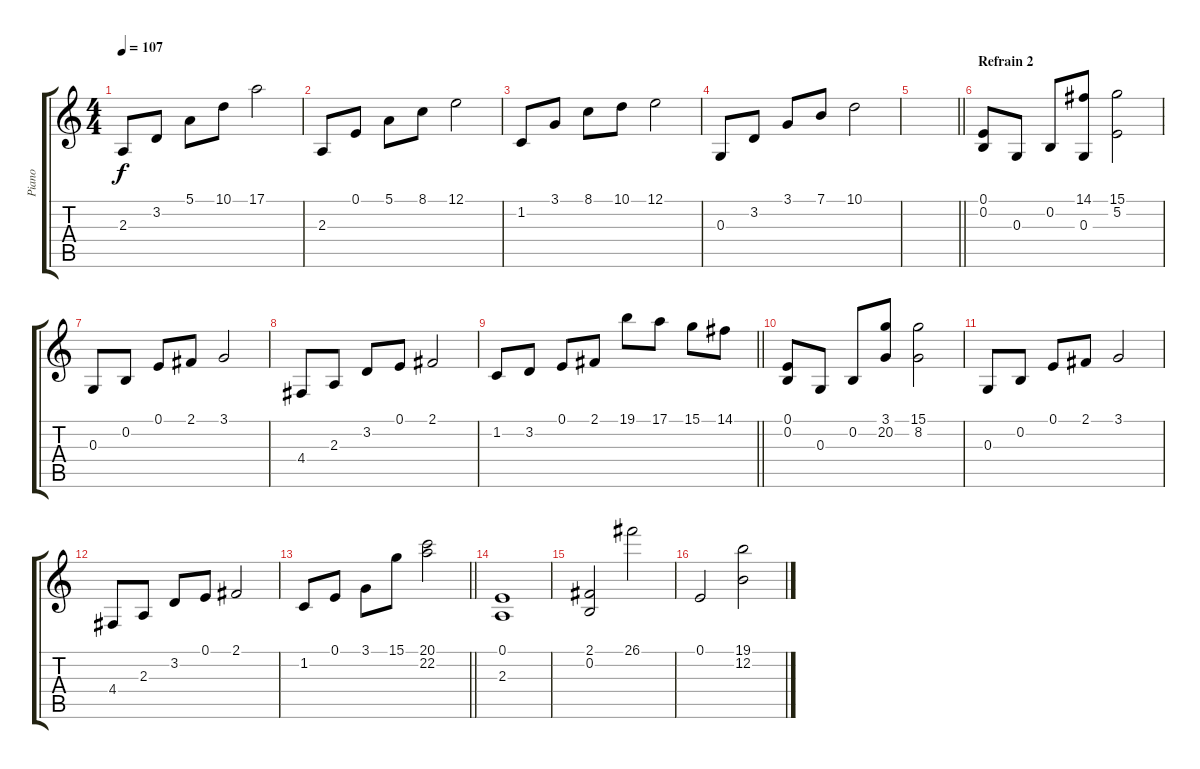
\track ("Piano" "Piano") {instrument acousticgrandpiano}
\staff {score tabs}
\tuning (E4 B3 G3 D3 A2 E2) {hide}
\ts (4 4)
\tempo 107
\clef g2
\ks c
2.3.8{dy f} 3.2.8 5.1.8 10.1.8 17.1.2 |
2.3.8 0.1.8 5.1.8 8.1.8 12.1.2 |
1.2.8 3.1.8 8.1.8 10.1.8 12.1.2 |
0.3.8 3.2.8 3.1.8 7.1.8 10.1.2 |
\barLineRight lightlight
|
\section ("" "Refrain 2")
(0.1 0.2).8 0.3.8 0.2.8 (14.1 0.3).8 (15.1 5.2).2 |
0.3.8 0.2.8 0.1.8 2.1.8 3.1.2 |
4.4.8 2.3.8 3.2.8 0.1.8 2.1.2 |
\barLineRight lightlight
1.2.8 3.2.8 0.1.8 2.1.8 19.1.8 17.1.8 15.1.8 14.1.8 |
(0.1 0.2).8 0.3.8 0.2.8 (3.1 20.2).8 (15.1 8.2).2 |
0.3.8 0.2.8 0.1.8 2.1.8 3.1.2 |
4.4.8 2.3.8 3.2.8 0.1.8 2.1.2 |
\barLineRight lightlight
1.2.8 0.1.8 3.1.8 15.1.8 (20.1 22.2).2 |
(0.1 2.3).1 |
(2.1 0.2).2 26.1.2 |
0.1.2 (19.1 12.2).2
